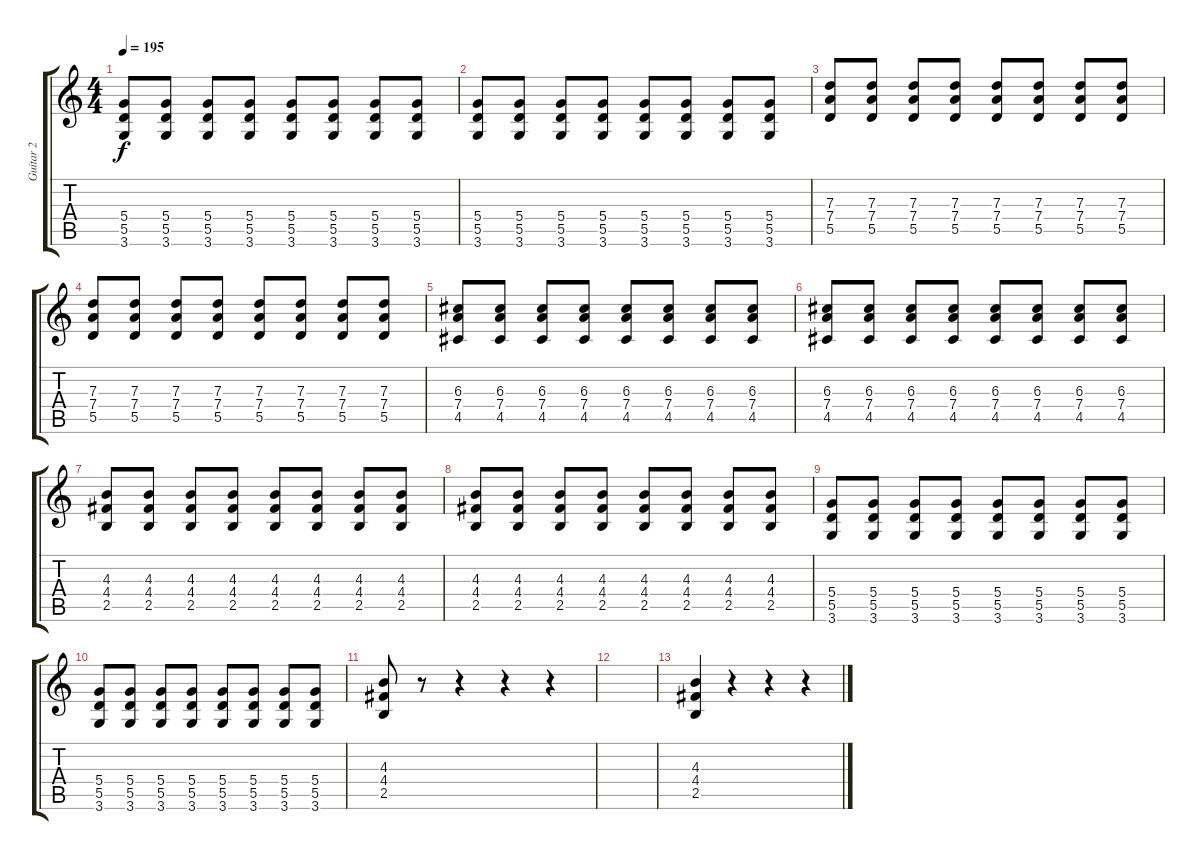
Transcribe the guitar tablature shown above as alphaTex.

\track ("Guitar 2" "Guitar 2") {instrument distortionguitar}
\staff {score tabs}
\tuning (E4 B3 G3 D3 A2 E2) {hide}
\ts (4 4)
\tempo 195
\clef g2
\ks c
(5.4 5.5 3.6).8{dy f} (5.4 5.5 3.6).8 (5.4 5.5 3.6).8 (5.4 5.5 3.6).8 (5.4 5.5 3.6).8 (5.4 5.5 3.6).8 (5.4 5.5 3.6).8 (5.4 5.5 3.6).8 |
(5.4 5.5 3.6).8 (5.4 5.5 3.6).8 (5.4 5.5 3.6).8 (5.4 5.5 3.6).8 (5.4 5.5 3.6).8 (5.4 5.5 3.6).8 (5.4 5.5 3.6).8 (5.4 5.5 3.6).8 |
(7.3 7.4 5.5).8 (7.3 7.4 5.5).8 (7.3 7.4 5.5).8 (7.3 7.4 5.5).8 (7.3 7.4 5.5).8 (7.3 7.4 5.5).8 (7.3 7.4 5.5).8 (7.3 7.4 5.5).8 |
(7.3 7.4 5.5).8 (7.3 7.4 5.5).8 (7.3 7.4 5.5).8 (7.3 7.4 5.5).8 (7.3 7.4 5.5).8 (7.3 7.4 5.5).8 (7.3 7.4 5.5).8 (7.3 7.4 5.5).8 |
(6.3 7.4 4.5).8 (6.3 7.4 4.5).8 (6.3 7.4 4.5).8 (6.3 7.4 4.5).8 (6.3 7.4 4.5).8 (6.3 7.4 4.5).8 (6.3 7.4 4.5).8 (6.3 7.4 4.5).8 |
(6.3 7.4 4.5).8 (6.3 7.4 4.5).8 (6.3 7.4 4.5).8 (6.3 7.4 4.5).8 (6.3 7.4 4.5).8 (6.3 7.4 4.5).8 (6.3 7.4 4.5).8 (6.3 7.4 4.5).8 |
(4.3 4.4 2.5).8 (4.3 4.4 2.5).8 (4.3 4.4 2.5).8 (4.3 4.4 2.5).8 (4.3 4.4 2.5).8 (4.3 4.4 2.5).8 (4.3 4.4 2.5).8 (4.3 4.4 2.5).8 |
(4.3 4.4 2.5).8 (4.3 4.4 2.5).8 (4.3 4.4 2.5).8 (4.3 4.4 2.5).8 (4.3 4.4 2.5).8 (4.3 4.4 2.5).8 (4.3 4.4 2.5).8 (4.3 4.4 2.5).8 |
(5.4 5.5 3.6).8 (5.4 5.5 3.6).8 (5.4 5.5 3.6).8 (5.4 5.5 3.6).8 (5.4 5.5 3.6).8 (5.4 5.5 3.6).8 (5.4 5.5 3.6).8 (5.4 5.5 3.6).8 |
(5.4 5.5 3.6).8 (5.4 5.5 3.6).8 (5.4 5.5 3.6).8 (5.4 5.5 3.6).8 (5.4 5.5 3.6).8 (5.4 5.5 3.6).8 (5.4 5.5 3.6).8 (5.4 5.5 3.6).8 |
(4.3 4.4 2.5).8 r.8 r.4 r.4 r.4 |
|
(4.3 4.4 2.5).4 r.4 r.4 r.4
